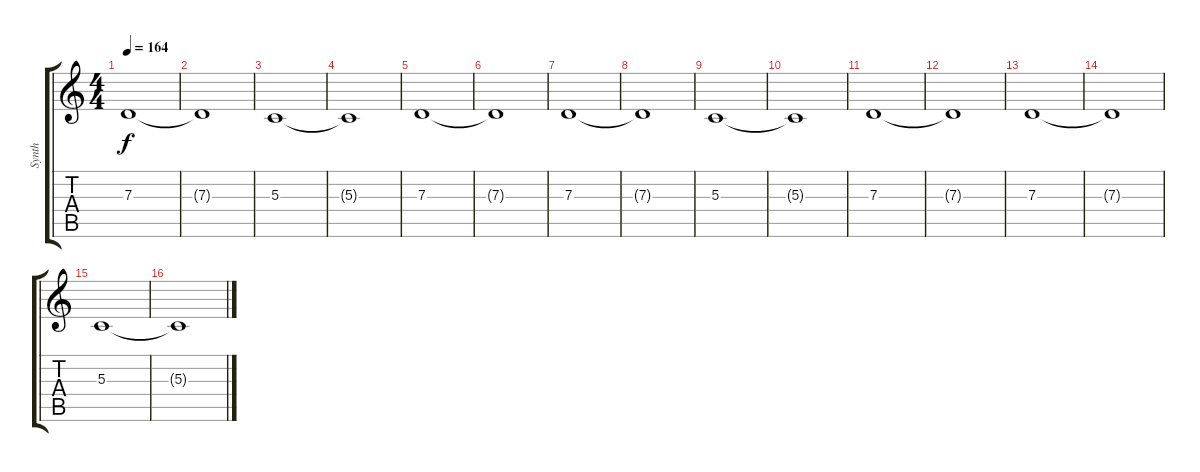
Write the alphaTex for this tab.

\track ("Synth" "Synth") {instrument synthstrings1}
\staff {score tabs}
\tuning (E4 B3 G3 D3 A2 E2) {hide}
\ts (4 4)
\section ("" "")
\tempo 164
\clef g2
\ks c
7.3.1{dy f} |
7.3{t}.1 |
5.3.1 |
5.3{t}.1 |
7.3.1 |
7.3{t}.1 |
7.3.1 |
7.3{t}.1 |
5.3.1 |
5.3{t}.1 |
7.3.1 |
7.3{t}.1 |
7.3.1 |
7.3{t}.1 |
5.3.1 |
5.3{t}.1
